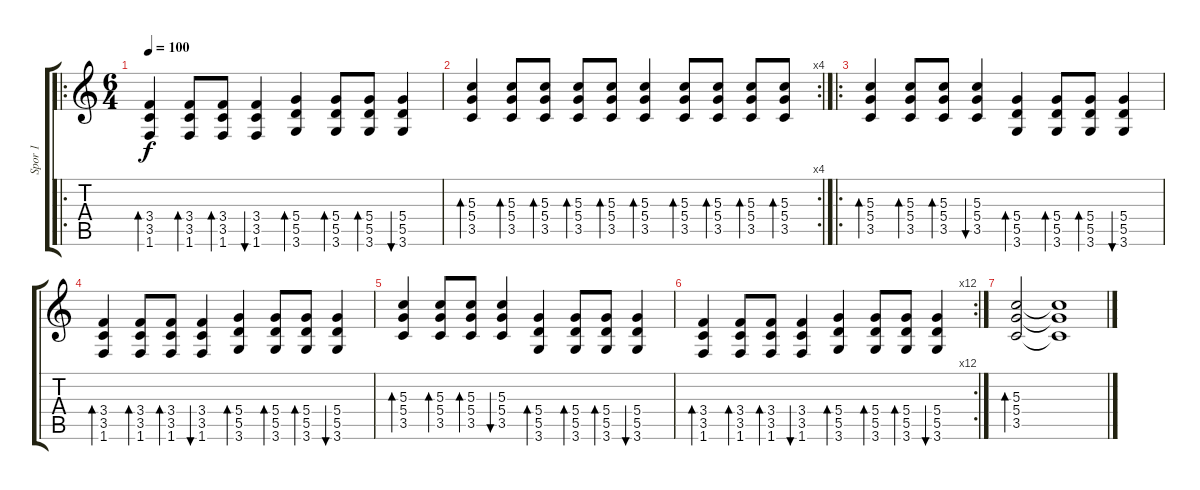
\track ("Spor 1" "Spor 1") {instrument acousticguitarsteel}
\staff {score tabs}
\tuning (E4 B3 G3 D3 A2 E2) {hide}
\ro
\ts (6 4)
\tempo 100
\clef g2
\ks c
(3.4 3.5 1.6).4{bd 240 dy f} (3.4 3.5 1.6).8{bd 120} (3.4 3.5 1.6).8{bd 120} (3.4 3.5 1.6).4{bu 240} (5.4 5.5 3.6).4{bd 240} (5.4 5.5 3.6).8{bd 120} (5.4 5.5 3.6).8{bd 120} (5.4 5.5 3.6).4{bu 240} |
\rc 4
(5.3 5.4 3.5).4{bd 240} (5.3 5.4 3.5).8{bd 120} (5.3 5.4 3.5).8{bd 120} (5.3 5.4 3.5).8{bd 120} (5.3 5.4 3.5).8{bd 120} (5.3 5.4 3.5).4{bd 240} (5.3 5.4 3.5).8{bd 120} (5.3 5.4 3.5).8{bd 120} (5.3 5.4 3.5).8{bd 120} (5.3 5.4 3.5).8{bd 120} |
\ro
(5.3 5.4 3.5).4{bd 240} (5.3 5.4 3.5).8{bd 120} (5.3 5.4 3.5).8{bd 120} (5.3 5.4 3.5).4{bu 120} (5.4 5.5 3.6).4{bd 240} (5.4 5.5 3.6).8{bd 120} (5.4 5.5 3.6).8{bd 120} (5.4 5.5 3.6).4{bu 120} |
(3.4 3.5 1.6).4{bd 240} (3.4 3.5 1.6).8{bd 120} (3.4 3.5 1.6).8{bd 120} (3.4 3.5 1.6).4{bu 240} (5.4 5.5 3.6).4{bd 240} (5.4 5.5 3.6).8{bd 120} (5.4 5.5 3.6).8{bd 120} (5.4 5.5 3.6).4{bu 240} |
(5.3 5.4 3.5).4{bd 240} (5.3 5.4 3.5).8{bd 120} (5.3 5.4 3.5).8{bd 120} (5.3 5.4 3.5).4{bu 120} (5.4 5.5 3.6).4{bd 240} (5.4 5.5 3.6).8{bd 120} (5.4 5.5 3.6).8{bd 120} (5.4 5.5 3.6).4{bu 120} |
\rc 12
(3.4 3.5 1.6).4{bd 240} (3.4 3.5 1.6).8{bd 120} (3.4 3.5 1.6).8{bd 120} (3.4 3.5 1.6).4{bu 240} (5.4 5.5 3.6).4{bd 240} (5.4 5.5 3.6).8{bd 120} (5.4 5.5 3.6).8{bd 120} (5.4 5.5 3.6).4{bu 240} |
(5.3 5.4 3.5).2{bd 480} (5.3{t} 5.4{t} 3.5{t}).1
